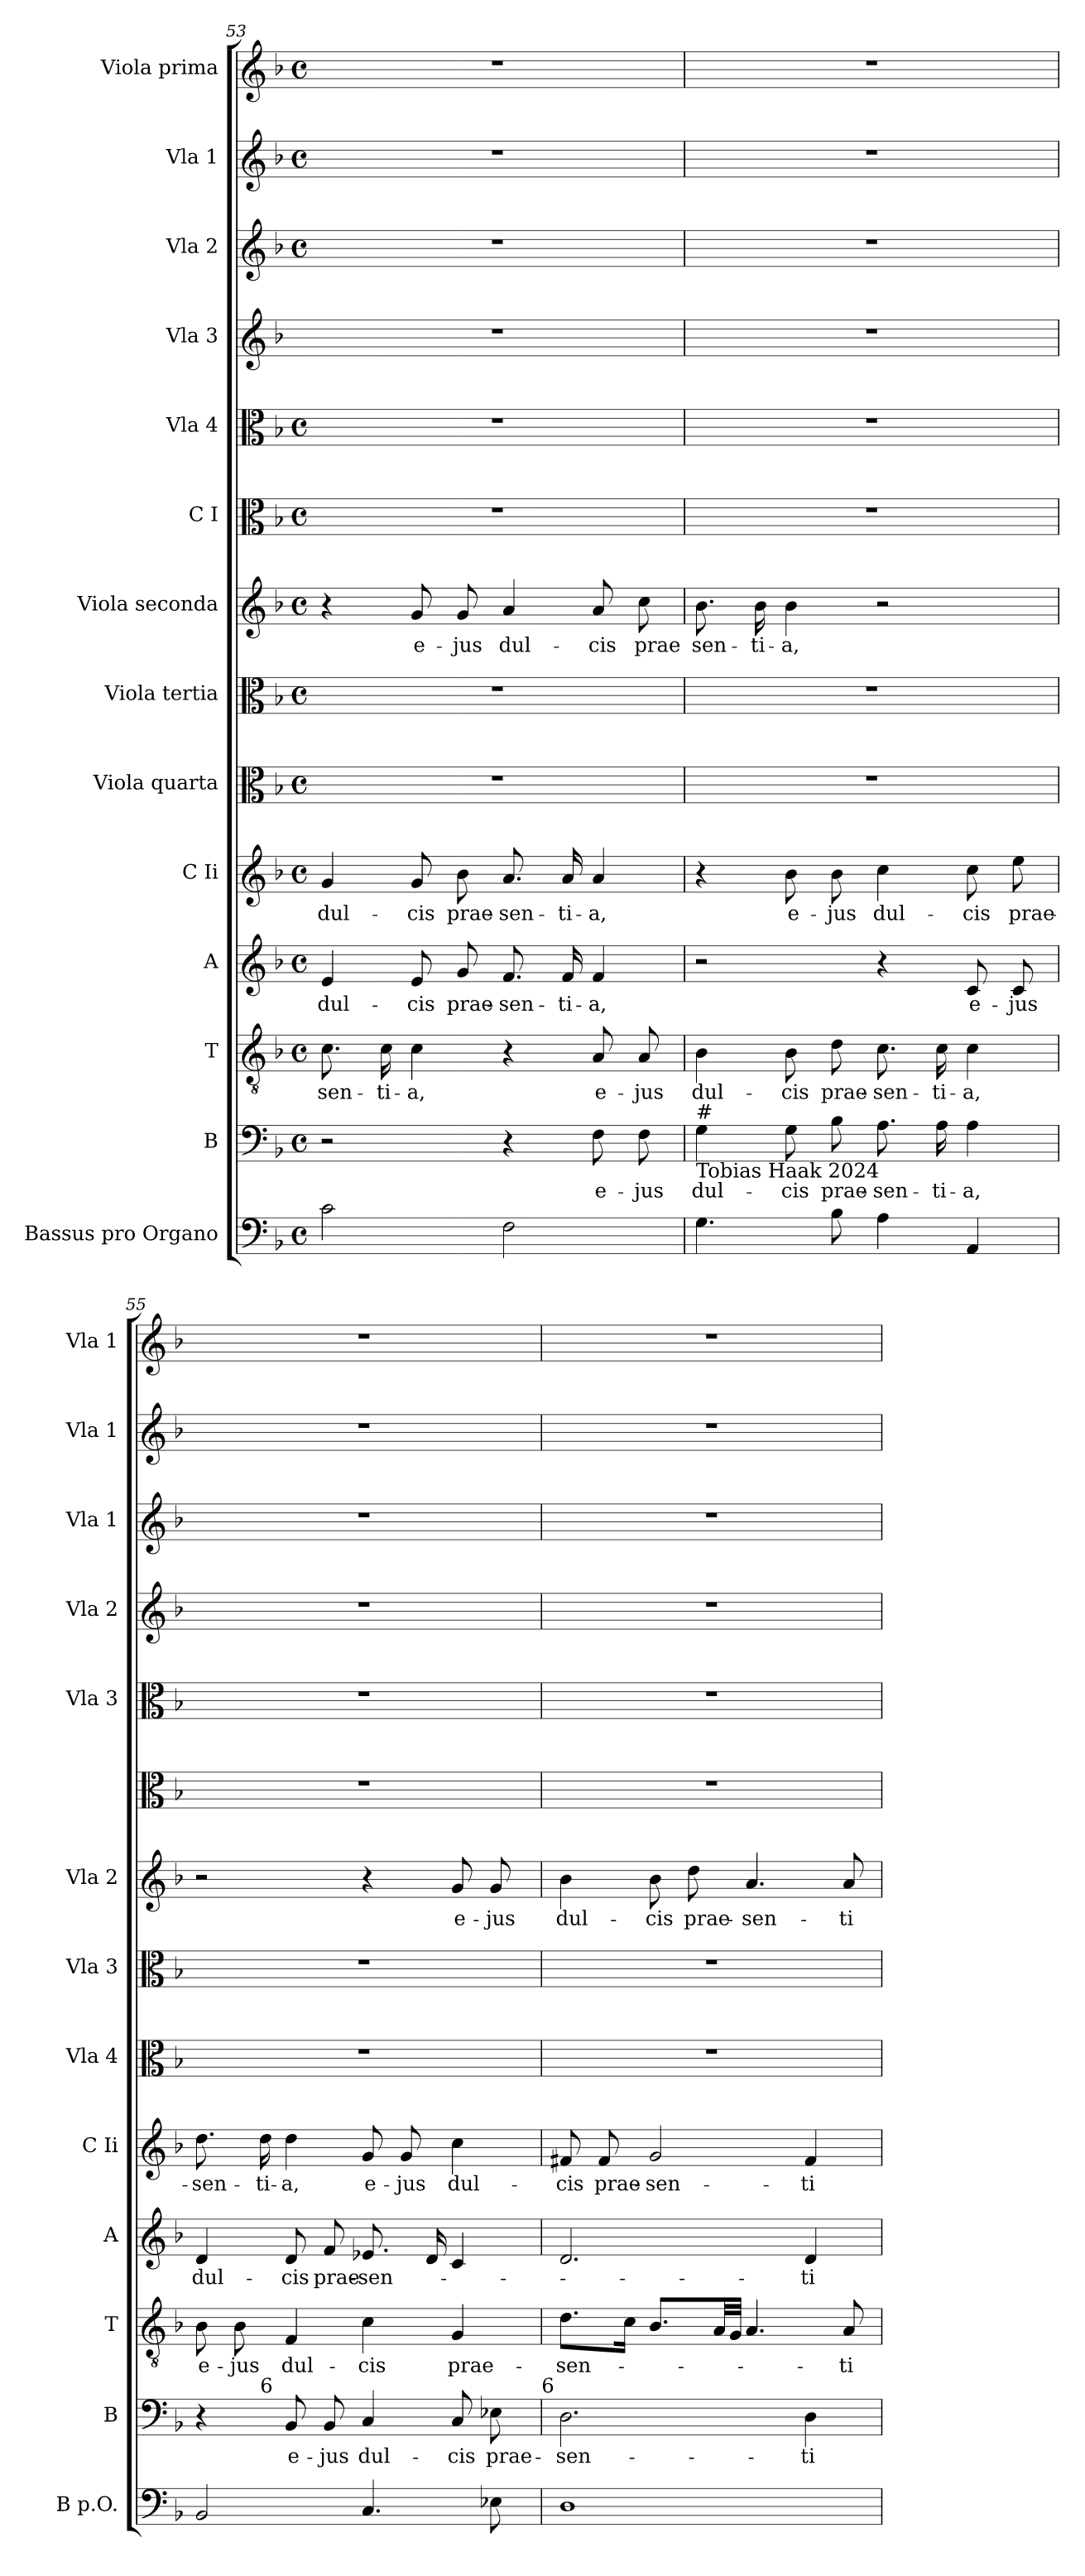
**kern	**kern	**text	**kern	**text	**kern	**text	**kern	**text	**kern	**kern	**kern	**text	**kern	**kern	**kern	**kern	**kern	**kern
*part14	*part13	*part13	*part12	*part12	*part11	*part11	*part10	*part10	*part9	*part8	*part7	*part7	*part6	*part5	*part4	*part3	*part2	*part1
*staff14	*staff13	*staff13	*staff12	*staff12	*staff11	*staff11	*staff10	*staff10	*staff9	*staff8	*staff7	*staff7	*staff6	*staff5	*staff4	*staff3	*staff2	*staff1
*I"Bassus pro Organo	*I"B	*	*I"T	*	*I"A	*	*I"C Ii	*	*I"Viola quarta	*I"Viola tertia	*I"Viola seconda	*	*I"C I	*I"Vla 4	*I"Vla 3	*I"Vla 2	*I"Vla 1	*I"Viola prima
*I'B p.O.	*I'B	*	*I'T	*	*I'A	*	*I'C Ii	*	*I'Vla 4	*I'Vla 3	*I'Vla 2	*	*	*I'Vla 3	*I'Vla 2	*I'Vla 1	*I'Vla 1	*I'Vla 1
*clefF4	*clefF4	*	*clefGv2	*	*clefG2	*	*clefG2	*	*clefC3	*clefC3	*clefG2	*	*clefC3	*clefC3	*clefG2	*clefG2	*clefG2	*clefG2
*k[b-]	*k[b-]	*	*k[b-]	*	*k[b-]	*	*k[b-]	*	*k[b-]	*k[b-]	*k[b-]	*	*k[b-]	*k[b-]	*k[b-]	*k[b-]	*k[b-]	*k[b-]
*F:	*F:	*	*F:	*	*F:	*	*F:	*	*F:	*F:	*F:	*	*F:	*F:	*F:	*F:	*F:	*F:
*M4/4	*M4/4	*	*M4/4	*	*M4/4	*	*M4/4	*	*M4/4	*M4/4	*M4/4	*	*M4/4	*M4/4	*	*M4/4	*M4/4	*M4/4
*met(c)	*met(c)	*	*met(c)	*	*met(c)	*	*met(c)	*	*met(c)	*met(c)	*met(c)	*	*met(c)	*met(c)	*	*met(c)	*met(c)	*met(c)
=53	=53	=53	=53	=53	=53	=53	=53	=53	=53	=53	=53	=53	=53	=53	=53	=53	=53	=53
!	!	!	!	!LO:LY:b	!	!LO:LY:b	!	!LO:LY:b	!	!	!	!	!	!	!	!	!	!
2c\	2r	.	8.c\	-sen-	4e/	dul-	4g/	dul-	1r	1r	4r	.	1r	1r	1r	1r	1r	1r
!	!	!	!	!LO:LY:b	!	!	!	!	!	!	!	!	!	!	!	!	!	!
.	.	.	16c\	-ti-	.	.	.	.	.	.	.	.	.	.	.	.	.	.
!	!	!	!	!LO:LY:b	!	!LO:LY:b	!	!LO:LY:b	!	!	!	!LO:LY:b	!	!	!	!	!	!
.	.	.	4c\	-a,	8e/	-cis	8g/	-cis	.	.	8g/	e-	.	.	.	.	.	.
!	!	!	!	!	!	!LO:LY:b	!	!LO:LY:b	!	!	!	!LO:LY:b	!	!	!	!	!	!
.	.	.	.	.	8g/	prae-	8b-\	prae-	.	.	8g/	-jus	.	.	.	.	.	.
!	!	!	!	!	!	!LO:LY:b	!	!LO:LY:b	!	!	!	!LO:LY:b	!	!	!	!	!	!
2F\	4r	.	4r	.	8.f/	-sen-	8.a/	-sen-	.	.	4a/	dul-	.	.	.	.	.	.
!	!	!	!	!	!	!LO:LY:b	!	!LO:LY:b	!	!	!	!	!	!	!	!	!	!
.	.	.	.	.	16f/	-ti-	16a/	-ti-	.	.	.	.	.	.	.	.	.	.
!	!	!LO:LY:b	!	!LO:LY:b	!	!LO:LY:b	!	!LO:LY:b	!	!	!	!LO:LY:b	!	!	!	!	!	!
.	8F\	e-	8A/	e-	4f/	-a,	4a/	-a,	.	.	8a/	-cis	.	.	.	.	.	.
!	!	!LO:LY:b	!	!LO:LY:b	!	!	!	!	!	!	!	!LO:LY:b	!	!	!	!	!	!
.	8F\	-jus	8A/	-jus	.	.	.	.	.	.	8cc\	prae	.	.	.	.	.	.
!!LO:PB:g=z
=54	=54	=54	=54	=54	=54	=54	=54	=54	=54	=54	=54	=54	=54	=54	=54	=54	=54	=54
!	!LO:TX:a:t=#	!	!	!	!	!	!	!	!	!	!	!	!	!	!	!	!	!
!	!LO:TX:b:t=Tobias Haak 2024	!	!	!	!	!	!	!	!	!	!	!	!	!	!	!	!	!
!	!	!LO:LY:b	!	!LO:LY:b	!	!	!	!	!	!	!	!LO:LY:b	!	!	!	!	!	!
4.G\	4G\	dul-	4B-\	dul-	2r	.	4r	.	1r	1r	8.b-\	sen-	1r	1r	1r	1r	1r	1r
!	!	!	!	!	!	!	!	!	!	!	!	!LO:LY:b	!	!	!	!	!	!
.	.	.	.	.	.	.	.	.	.	.	16b-\	-ti-	.	.	.	.	.	.
!	!	!LO:LY:b	!	!LO:LY:b	!	!	!	!LO:LY:b	!	!	!	!LO:LY:b	!	!	!	!	!	!
.	8G\	-cis	8B-\	-cis	.	.	8b-\	e-	.	.	4b-\	-a,	.	.	.	.	.	.
!	!	!LO:LY:b	!	!LO:LY:b	!	!	!	!LO:LY:b	!	!	!	!	!	!	!	!	!	!
8B-\	8B-\	prae-	8d\	prae-	.	.	8b-\	-jus	.	.	.	.	.	.	.	.	.	.
!	!	!LO:LY:b	!	!LO:LY:b	!	!	!	!LO:LY:b	!	!	!	!	!	!	!	!	!	!
4A\	8.A\	-sen-	8.c\	-sen-	4r	.	4cc\	dul-	.	.	2r	.	.	.	.	.	.	.
!	!	!LO:LY:b	!	!LO:LY:b	!	!	!	!	!	!	!	!	!	!	!	!	!	!
.	16A\	-ti-	16c\	-ti-	.	.	.	.	.	.	.	.	.	.	.	.	.	.
!	!	!LO:LY:b	!	!LO:LY:b	!	!LO:LY:b	!	!LO:LY:b	!	!	!	!	!	!	!	!	!	!
4AA/	4A\	-a,	4c\	-a,	8c/	e-	8cc\	-cis	.	.	.	.	.	.	.	.	.	.
!	!	!	!	!	!	!LO:LY:b	!	!LO:LY:b	!	!	!	!	!	!	!	!	!	!
.	.	.	.	.	8c/	-jus	8ee\	prae-	.	.	.	.	.	.	.	.	.	.
=55	=55	=55	=55	=55	=55	=55	=55	=55	=55	=55	=55	=55	=55	=55	=55	=55	=55	=55
!	!	!	!	!LO:LY:b	!	!LO:LY:b	!	!LO:LY:b	!	!	!	!	!	!	!	!	!	!
*	*^	*	*	*	*	*	*	*	*	*	*	*	*	*	*	*	*	*
2BB-/	4r	8.ryy	.	8B-\	e-	4d/	dul-	8.dd\	-sen-	1r	1r	2r	.	1r	1r	1r	1r	1r	1r
!	!	!	!	!	!LO:LY:b	!	!	!	!	!	!	!	!	!	!	!	!	!	!
.	.	.	.	8B-\	-jus	.	.	.	.	.	.	.	.	.	.	.	.	.	.
!	!	!LO:TX:a:t=6	!	!	!	!	!	!	!	!	!	!	!	!	!	!	!	!	!
!	!	!	!	!	!	!	!	!	!LO:LY:b	!	!	!	!	!	!	!	!	!	!
.	.	2ryy	.	.	.	.	.	16dd\	-ti-	.	.	.	.	.	.	.	.	.	.
!	!	!	!LO:LY:b	!	!LO:LY:b	!	!LO:LY:b	!	!LO:LY:b	!	!	!	!	!	!	!	!	!	!
.	8BB-/	.	e-	4F/	dul-	8d/	-cis	4dd\	-a,	.	.	.	.	.	.	.	.	.	.
!	!	!	!LO:LY:b	!	!	!	!LO:LY:b	!	!	!	!	!	!	!	!	!	!	!	!
.	8BB-/	.	-jus	.	.	8f/	prae-	.	.	.	.	.	.	.	.	.	.	.	.
!	!	!	!LO:LY:b	!	!LO:LY:b	!	!LO:LY:b	!	!LO:LY:b	!	!	!	!	!	!	!	!	!	!
4.C/	4C/	.	dul-	4c\	-cis	8.e-X/	-sen-	8g/	e-	.	.	4r	.	.	.	.	.	.	.
!	!	!	!	!	!	!	!	!	!LO:LY:b	!	!	!	!	!	!	!	!	!	!
.	.	.	.	.	.	.	.	8g/	-jus	.	.	.	.	.	.	.	.	.	.
.	.	4ryy	.	.	.	16d/	.	.	.	.	.	.	.	.	.	.	.	.	.
!	!	!	!LO:LY:b	!	!LO:LY:b	!	!	!	!LO:LY:b	!	!	!	!LO:LY:b	!	!	!	!	!	!
.	8C/	.	-cis	4G/	prae-	4c/	.	4cc\	dul-	.	.	8g/	e-	.	.	.	.	.	.
!	!	!	!LO:LY:b	!	!	!	!	!	!	!	!	!	!LO:LY:b	!	!	!	!	!	!
8E-X>\	8E-X\	.	prae-	.	.	.	.	.	.	.	.	8g/	-jus	.	.	.	.	.	.
.	.	16ryy	.	.	.	.	.	.	.	.	.	.	.	.	.	.	.	.	.
!	!LO:TX:a:t=6	!	!	!	!	!	!	!	!	!	!	!	!	!	!	!	!	!	!
=56	=56	=56	=56	=56	=56	=56	=56	=56	=56	=56	=56	=56	=56	=56	=56	=56	=56	=56	=56
!	!	!	!LO:LY:b	!	!LO:LY:b	!	!	!	!LO:LY:b	!	!	!	!LO:LY:b	!	!	!	!	!	!
*	*v	*v	*	*	*	*	*	*	*	*	*	*	*	*	*	*	*	*	*
1D>	2.D\	-sen-	8.d\L	-sen-	2.d/	.	8f#X/	-cis	1r	1r	4b-\	dul-	1r	1r	1r	1r	1r	1r
!	!	!	!	!	!	!	!	!LO:LY:b	!	!	!	!	!	!	!	!	!	!
.	.	.	.	.	.	.	8f#/	prae-	.	.	.	.	.	.	.	.	.	.
.	.	.	16c\Jk	.	.	.	.	.	.	.	.	.	.	.	.	.	.	.
!	!	!	!	!	!	!	!	!LO:LY:b	!	!	!	!LO:LY:b	!	!	!	!	!	!
.	.	.	8.B-/L	.	.	.	2g/	-sen-	.	.	8b-\	-cis	.	.	.	.	.	.
!	!	!	!	!	!	!	!	!	!	!	!	!LO:LY:b	!	!	!	!	!	!
.	.	.	.	.	.	.	.	.	.	.	8dd\	prae-	.	.	.	.	.	.
.	.	.	32A/LL	.	.	.	.	.	.	.	.	.	.	.	.	.	.	.
.	.	.	32G/JJJ	.	.	.	.	.	.	.	.	.	.	.	.	.	.	.
!	!	!	!	!	!	!	!	!	!	!	!	!LO:LY:b	!	!	!	!	!	!
.	.	.	4.A/	.	.	.	.	.	.	.	4.a/	-sen-	.	.	.	.	.	.
!	!	!LO:LY:b	!	!	!	!LO:LY:b	!	!LO:LY:b	!	!	!	!	!	!	!	!	!	!
.	4D\	-ti-	.	.	4d/	-ti-	4f#/	-ti-	.	.	.	.	.	.	.	.	.	.
!	!	!	!	!LO:LY:b	!	!	!	!	!	!	!	!LO:LY:b	!	!	!	!	!	!
.	.	.	8A/	-ti-	.	.	.	.	.	.	8a/	-ti-	.	.	.	.	.	.
=	=	=	=	=	=	=	=	=	=	=	=	=	=	=	=	=	=	=
*-	*-	*-	*-	*-	*-	*-	*-	*-	*-	*-	*-	*-	*-	*-	*-	*-	*-	*-
